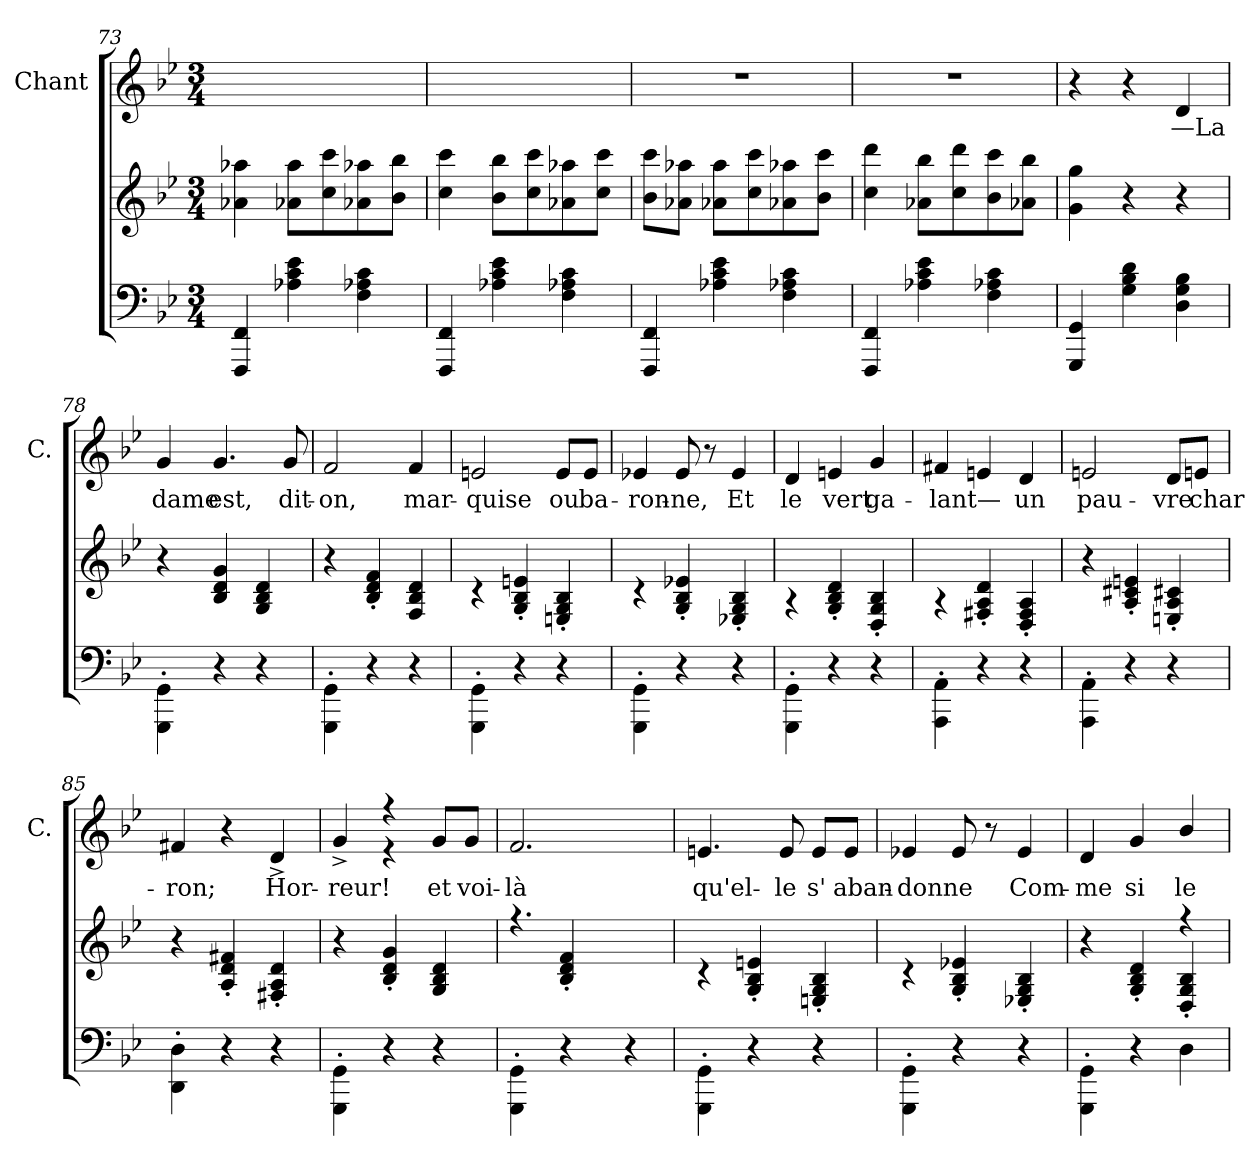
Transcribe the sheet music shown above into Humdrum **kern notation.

**kern	**kern	**kern	**text
*part3	*part2	*part1	*part1
*staff3	*staff2	*staff1	*staff1
*	*	*I"Chant	*
*	*	*I'C.	*
*clefF4	*clefG2	*clefG2	*
*k[b-e-]	*k[b-e-]	*k[b-e-]	*
*M3/4	*M3/4	*M3/4	*
=73	=73	=73	=73
4FFi/ 4FFFi/	4a-Xj\ 4aa-Xj\	2.ryy	.
4A-Xi\ 4ci\ 4e-i\	8a-Xj\ 8aa-j\L	.	.
.	8ccj\ 8cccj\	.	.
4Fi\ 4A-Xi\ 4ci\	8a-Xj\ 8aa-Xj\	.	.
.	8b-j\ 8bb-j\J	.	.
=74	=74	=74	=74
4FFi/ 4FFFi/	4ccj\ 4cccj\	2.ryy	.
4A-Xi\ 4ci\ 4e-i\	8b-j\ 8bb-j\L	.	.
.	8ccj\ 8cccj\	.	.
4Fi\ 4A-Xi\ 4ci\	8a-Xj\ 8aa-Xj\	.	.
.	8ccj\ 8cccj\J	.	.
!!LO:LB:g=z
=75	=75	=75	=75
4FFi/ 4FFFi/	8b-j\ 8cccj\L	2.r	.
.	8a-Xj\ 8aa-Xj\J	.	.
4A-Xi\ 4ci\ 4e-i\	8a-Xj\ 8aa-j\L	.	.
.	8ccj\ 8cccj\	.	.
4Fi\ 4A-Xi\ 4ci\	8a-Xj\ 8aa-Xj\	.	.
.	8b-j\ 8cccj\J	.	.
=76	=76	=76	=76
4FFi/ 4FFFi/	4ccj\ 4dddj\	2.r	.
4A-Xi\ 4ci\ 4e-i\	8a-Xj\ 8bb-j\L	.	.
.	8ccj\ 8dddj\	.	.
4Fi\ 4A-Xi\ 4ci\	8b-j\ 8cccj\	.	.
.	8a-Xj\ 8bb-j\J	.	.
=77	=77	=77	=77
4GGi/ 4GGGi/	4gj\ 4ggj\	4r	.
4Gi\ 4B-i\ 4di\	4r	4r	.
4Di\ 4Gi\ 4B-i\	4r	4dj/	—La
=78	=78	=78	=78
4GGGi'>\ 4GGi'>\	4r	4gj/	dame
4r	4gj/ 4dj/ 4B-j/	4.gj/	est,
4r	4dj/ 4B-j/ 4Gj/	.	.
.	.	8gj/	dit-
=79	=79	=79	=79
4GGGi'>\ 4GGi'>\	4r	2fj/	on,
4r	4B-j'>/ 4fj'>/ 4dj'>/	.	.
4r	4dj/ 4B-j/ 4Fj/	4fj/	mar-
=80	=80	=80	=80
*	*^	*	*
4GGGi'>\ 4GGi'>\	2.ryy	4r	2enj/	quise
4r	.	4enj'>/ 4B-j'>/ 4Gj'>/	.	.
4r	.	4B-j'>/ 4Gj'>/ 4Enj'>/	8ej/L	ou
.	.	.	8ej/J	ba-
!!LO:LB:g=z
=81	=81	=81	=81	=81
4GGGi'>\ 4GGi'>\	2.ryy	4r	4e-Xj/	ron-
4r	.	4e-Xj'>/ 4B-j'>/ 4Gj'>/	8e-j/	ne,
.	.	.	8r	.
4r	.	4B-j'>/ 4Gj'>/ 4E-Xj'>/	4e-j/	Et
=82	=82	=82	=82	=82
4GGGi'>\ 4GGi'>\	2.ryy	4r	4dj/	le
4r	.	4dj'>/ 4B-j'>/ 4Gj'>/	4enj/	vert
4r	.	4B-j'>/ 4Gj'>/ 4Dj'>/	4gj/	ga-
=83	=83	=83	=83	=83
4AAAi'>\ 4AAi'>\	2.ryy	4r	4f#Xj/	lant—
4r	.	4dj'>/ 4Aj'>/ 4F#Xj'>/	4enj/	.
4r	.	4Aj'>/ 4F#j'>/ 4Dj'>/	4dj/	un
*	*v	*v	*	*
=84	=84	=84	=84
4AAAi'>\ 4AAi'>\	4r	2enj/	pau-
4r	4enj'>/ 4c#Xj'>/ 4Aj'>/	.	.
4r	4c#Xj'>/ 4Aj'>/ 4Enj'>/	8dj/L	vre
.	.	8enj/J	char-
=85	=85	=85	=85
4DDi'>\ 4Di'>\	4r	4f#Xj/	ron;
4r	4f#Xj'>/ 4dj'>/ 4Aj'>/	4r	.
4r	4dj'>/ 4Aj'>/ 4F#Xj'>/	4d^>j/	Hor-
=86	=86	=86	=86
*	*	*^	*
4GGGi'>\ 4GGi'>\	4r	4g^>j/	4ryy	reur!
4r	4gj'>/ 4dj'>/ 4B-j'>/	4r	4r	.
4r	4dj/ 4B-j/ 4Gj/	8gj/L	4ryy	et
.	.	8gj/J	.	voi-
*	*	*v	*v	*
!!LO:LB:g=z
=87	=87	=87	=87
*	*^	*	*
4GGGi'>\ 4GGi'>\	4.r	4ryy	2.fj/	là
4r	.	4fZ'>/ 4dZ'>/ 4B-Z'>/	.	.
.	4.ryy	.	.	.
4r	.	4ryy	.	.
=88	=88	=88	=88	=88
4GGGi'>\ 4GGi'>\	2.ryy	4r	4.enj/	qu'el-
4r	.	4enj'>/ 4B-j'>/ 4Gj'>/	.	.
.	.	.	8ej/	le
4r	.	4Enj'>/ 4B-j'>/ 4Gj'>/	8ej/L	s'
.	.	.	8ej/J	aban-
=89	=89	=89	=89	=89
4GGGi'>\ 4GGi'>\	2.ryy	4r	4e-Xj/	donne
4r	.	4e-Xj'>/ 4B-j'>/ 4Gj'>/	8e-j/	.
.	.	.	8r	.
4r	.	4B-j'>/ 4Gj'>/ 4E-Xj'>/	4e-j/	Com-
=90	=90	=90	=90	=90
4GGGi'>\ 4GGi'>\	4ryy	4r	4dj/	me
4r	4ryy	4dj'>/ 4B-j'>/ 4Gj'>/	4gj/	si
4Di\	4r	4B-j'>/ 4Gj'>/ 4Dj'>/	4b-j/	le
*	*v	*v	*	*
=	=	=	=
*-	*-	*-	*-
